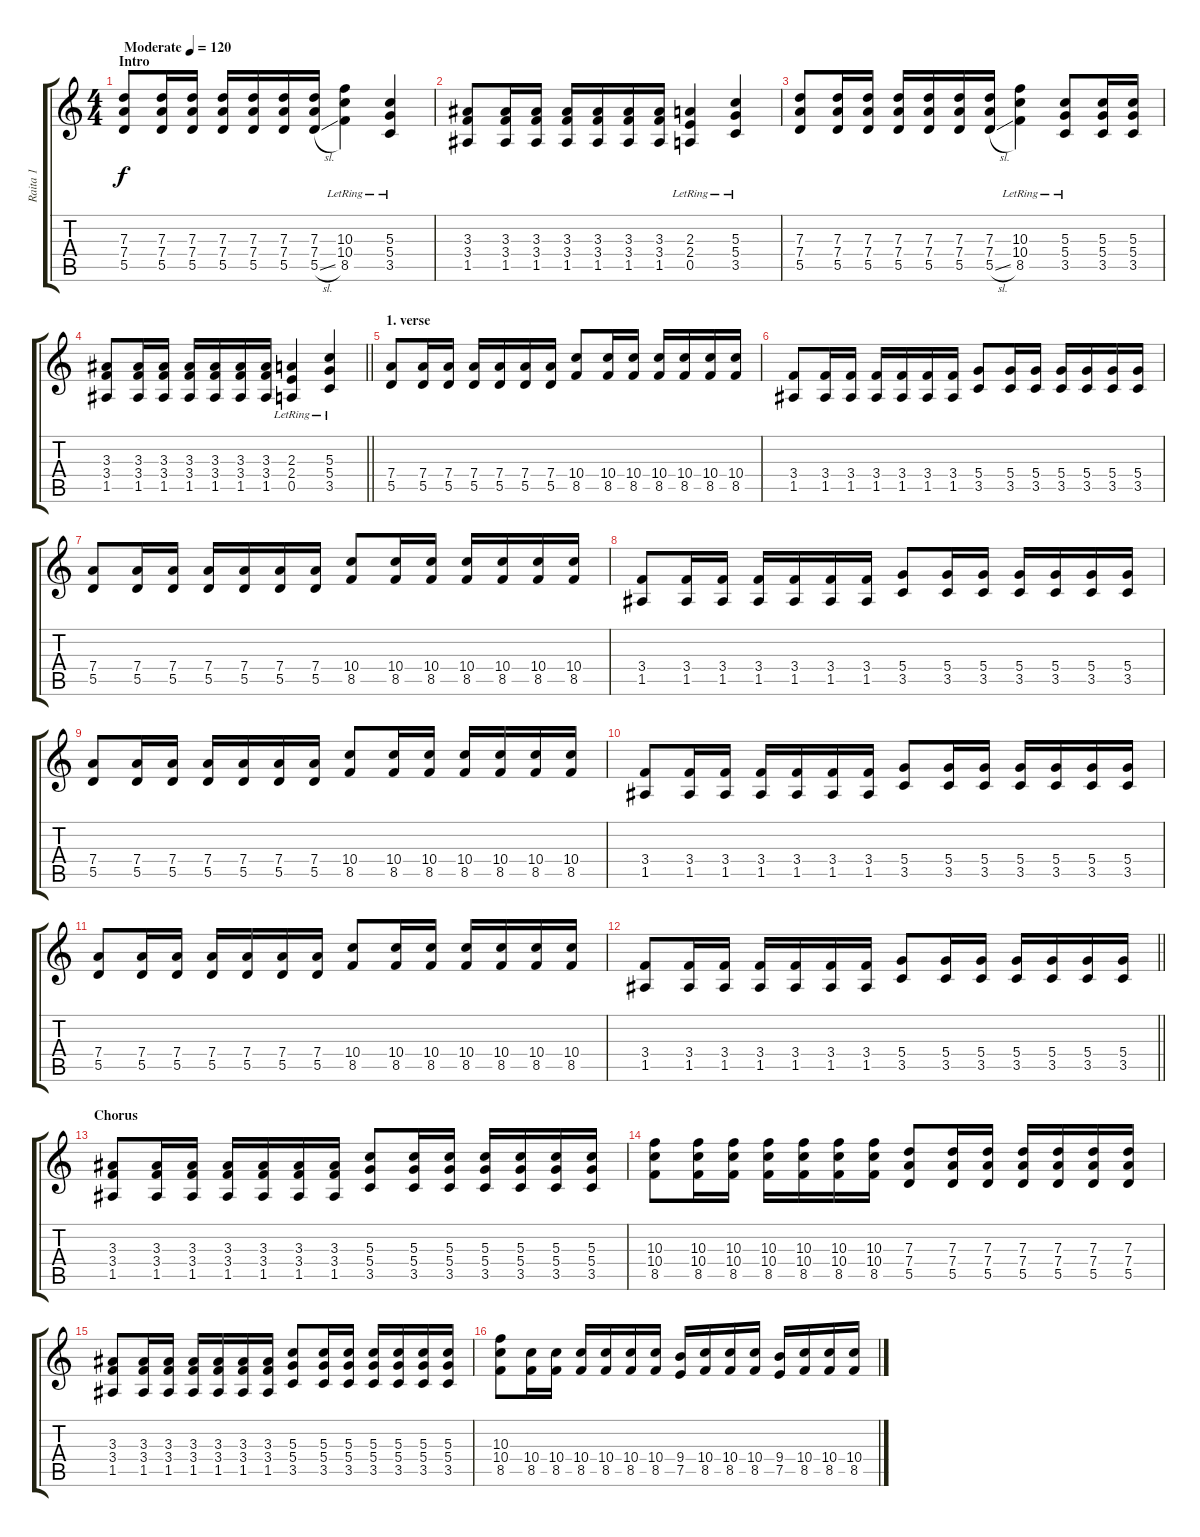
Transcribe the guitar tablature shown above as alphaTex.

\track ("Raita 1" "Raita 1") {instrument distortionguitar}
\staff {score tabs}
\tuning (E4 B3 G3 D3 A2 E2) {hide}
\ts (4 4)
\section ("" "Intro")
\tempo (120 "Moderate")
\clef g2
\ks c
(7.3 7.4 5.5).8{dy f instrument distortionguitar} (7.3 7.4 5.5).16 (7.3 7.4 5.5).16 (7.3 7.4 5.5).16 (7.3 7.4 5.5).16 (7.3 7.4 5.5).16 (7.3 7.4 5.5{sl}).16 (10.3 10.4{lr} 8.5{lr}).4 (5.3 5.4{lr} 3.5{lr}).4 |
(3.3 3.4 1.5).8 (3.3 3.4 1.5).16 (3.3 3.4 1.5).16 (3.3 3.4 1.5).16 (3.3 3.4 1.5).16 (3.3 3.4 1.5).16 (3.3 3.4 1.5).16 (2.3 2.4{lr} 0.5{lr}).4 (5.3 5.4{lr} 3.5{lr}).4 |
(7.3 7.4 5.5).8 (7.3 7.4 5.5).16 (7.3 7.4 5.5).16 (7.3 7.4 5.5).16 (7.3 7.4 5.5).16 (7.3 7.4 5.5).16 (7.3 7.4 5.5{sl}).16 (10.3 10.4{lr} 8.5{lr}).4 (5.3 5.4{lr} 3.5{lr}).8 (5.3 5.4 3.5).16 (5.3 5.4 3.5).16 |
\barLineRight lightlight
(3.3 3.4 1.5).8 (3.3 3.4 1.5).16 (3.3 3.4 1.5).16 (3.3 3.4 1.5).16 (3.3 3.4 1.5).16 (3.3 3.4 1.5).16 (3.3 3.4 1.5).16 (2.3 2.4{lr} 0.5{lr}).4 (5.3 5.4{lr} 3.5{lr}).4 |
\section ("" "1. verse")
(7.4 5.5).8 (7.4 5.5).16 (7.4 5.5).16 (7.4 5.5).16 (7.4 5.5).16 (7.4 5.5).16 (7.4 5.5).16 (10.4 8.5).8 (10.4 8.5).16 (10.4 8.5).16 (10.4 8.5).16 (10.4 8.5).16 (10.4 8.5).16 (10.4 8.5).16 |
(3.4 1.5).8 (3.4 1.5).16 (3.4 1.5).16 (3.4 1.5).16 (3.4 1.5).16 (3.4 1.5).16 (3.4 1.5).16 (5.4 3.5).8 (5.4 3.5).16 (5.4 3.5).16 (5.4 3.5).16 (5.4 3.5).16 (5.4 3.5).16 (5.4 3.5).16 |
(7.4 5.5).8 (7.4 5.5).16 (7.4 5.5).16 (7.4 5.5).16 (7.4 5.5).16 (7.4 5.5).16 (7.4 5.5).16 (10.4 8.5).8 (10.4 8.5).16 (10.4 8.5).16 (10.4 8.5).16 (10.4 8.5).16 (10.4 8.5).16 (10.4 8.5).16 |
(3.4 1.5).8 (3.4 1.5).16 (3.4 1.5).16 (3.4 1.5).16 (3.4 1.5).16 (3.4 1.5).16 (3.4 1.5).16 (5.4 3.5).8 (5.4 3.5).16 (5.4 3.5).16 (5.4 3.5).16 (5.4 3.5).16 (5.4 3.5).16 (5.4 3.5).16 |
(7.4 5.5).8 (7.4 5.5).16 (7.4 5.5).16 (7.4 5.5).16 (7.4 5.5).16 (7.4 5.5).16 (7.4 5.5).16 (10.4 8.5).8 (10.4 8.5).16 (10.4 8.5).16 (10.4 8.5).16 (10.4 8.5).16 (10.4 8.5).16 (10.4 8.5).16 |
(3.4 1.5).8 (3.4 1.5).16 (3.4 1.5).16 (3.4 1.5).16 (3.4 1.5).16 (3.4 1.5).16 (3.4 1.5).16 (5.4 3.5).8 (5.4 3.5).16 (5.4 3.5).16 (5.4 3.5).16 (5.4 3.5).16 (5.4 3.5).16 (5.4 3.5).16 |
(7.4 5.5).8 (7.4 5.5).16 (7.4 5.5).16 (7.4 5.5).16 (7.4 5.5).16 (7.4 5.5).16 (7.4 5.5).16 (10.4 8.5).8 (10.4 8.5).16 (10.4 8.5).16 (10.4 8.5).16 (10.4 8.5).16 (10.4 8.5).16 (10.4 8.5).16 |
\barLineRight lightlight
(3.4 1.5).8 (3.4 1.5).16 (3.4 1.5).16 (3.4 1.5).16 (3.4 1.5).16 (3.4 1.5).16 (3.4 1.5).16 (5.4 3.5).8 (5.4 3.5).16 (5.4 3.5).16 (5.4 3.5).16 (5.4 3.5).16 (5.4 3.5).16 (5.4 3.5).16 |
\section ("" "Chorus")
(3.3 3.4 1.5).8 (3.3 3.4 1.5).16 (3.3 3.4 1.5).16 (3.3 3.4 1.5).16 (3.3 3.4 1.5).16 (3.3 3.4 1.5).16 (3.3 3.4 1.5).16 (5.3 5.4 3.5).8 (5.3 5.4 3.5).16 (5.3 5.4 3.5).16 (5.3 5.4 3.5).16 (5.3 5.4 3.5).16 (5.3 5.4 3.5).16 (5.3 5.4 3.5).16 |
(10.3 10.4 8.5).8 (10.3 10.4 8.5).16 (10.3 10.4 8.5).16 (10.3 10.4 8.5).16 (10.3 10.4 8.5).16 (10.3 10.4 8.5).16 (10.3 10.4 8.5).16 (7.3 7.4 5.5).8 (7.3 7.4 5.5).16 (7.3 7.4 5.5).16 (7.3 7.4 5.5).16 (7.3 7.4 5.5).16 (7.3 7.4 5.5).16 (7.3 7.4 5.5).16 |
(3.3 3.4 1.5).8 (3.3 3.4 1.5).16 (3.3 3.4 1.5).16 (3.3 3.4 1.5).16 (3.3 3.4 1.5).16 (3.3 3.4 1.5).16 (3.3 3.4 1.5).16 (5.3 5.4 3.5).8 (5.3 5.4 3.5).16 (5.3 5.4 3.5).16 (5.3 5.4 3.5).16 (5.3 5.4 3.5).16 (5.3 5.4 3.5).16 (5.3 5.4 3.5).16 |
(10.3 10.4 8.5).8 (10.4 8.5).16 (10.4 8.5).16 (10.4 8.5).16 (10.4 8.5).16 (10.4 8.5).16 (10.4 8.5).16 (9.4 7.5).16 (10.4 8.5).16 (10.4 8.5).16 (10.4 8.5).16 (9.4 7.5).16 (10.4 8.5).16 (10.4 8.5).16 (10.4 8.5).16
